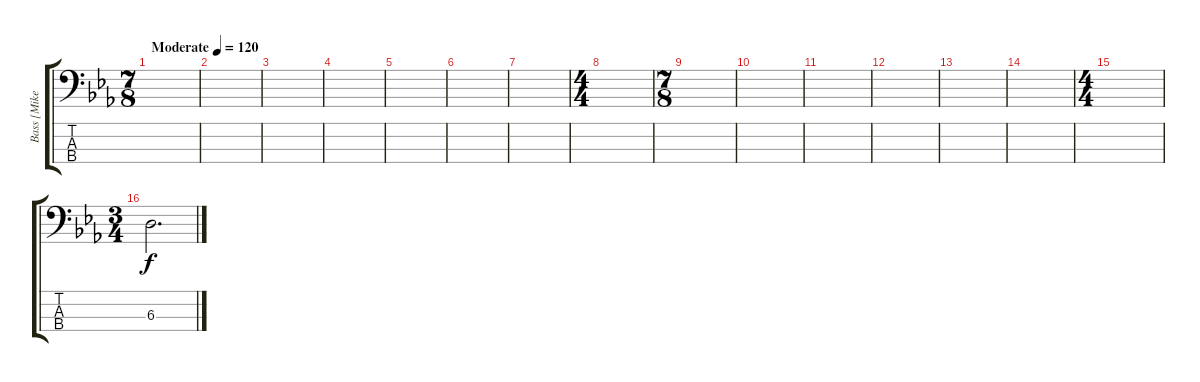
\track ("Bass [Mike Lepond]" "Bass [Mike") {instrument electricbasspick}
\staff {score tabs}
\tuning (Gb2 Db2 Ab1 Eb1) {hide}
\ts (7 8)
\tempo (120 "Moderate")
\clef f4
\ks eb
|
|
|
|
|
|
|
\ts (4 4)
|
\ts (7 8)
|
|
|
|
|
|
\ts (4 4)
|
\ts (3 4)
6.3.2{d}
